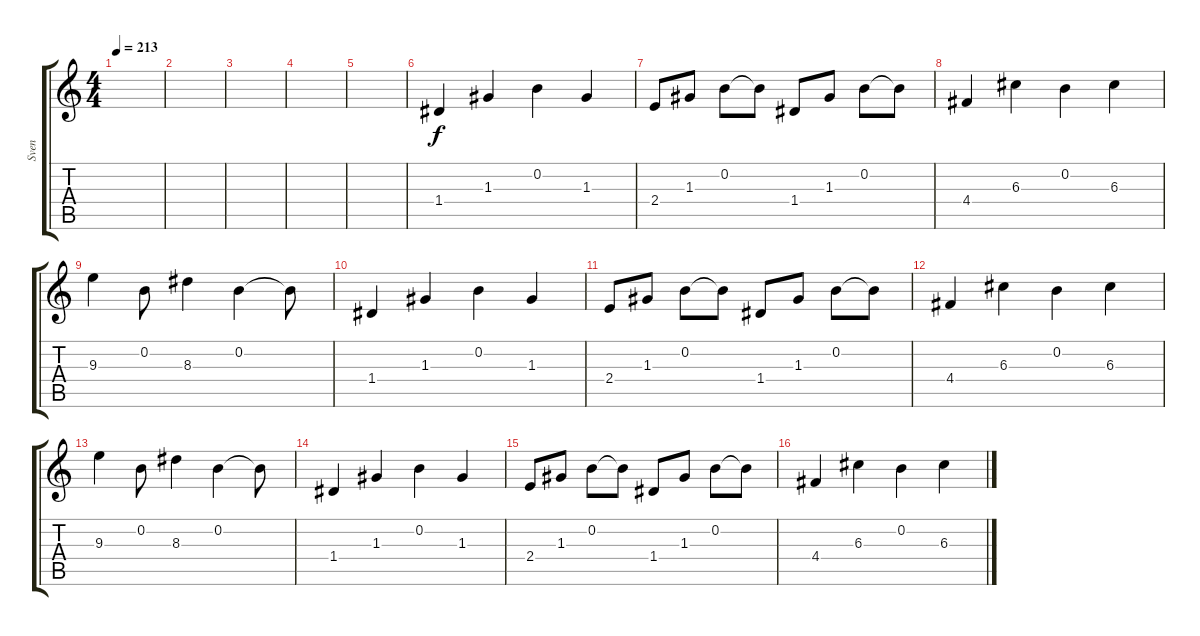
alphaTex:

\track ("Sven " "Sven ") {instrument electricguitarclean}
\staff {score tabs}
\tuning (E4 B3 G3 D3 A2 E2) {hide}
\ts (4 4)
\tempo 213
\clef g2
\ks c
|
|
|
|
|
1.4.4 1.3.4 0.2.4 1.3.4 |
2.4.8 1.3.8 0.2.8 0.2{t}.8 1.4.8 1.3.8 0.2.8 0.2{t}.8 |
4.4.4 6.3.4 0.2.4 6.3.4 |
9.3.4 0.2.8 8.3.4 0.2.4 0.2{t}.8 |
1.4.4 1.3.4 0.2.4 1.3.4 |
2.4.8 1.3.8 0.2.8 0.2{t}.8 1.4.8 1.3.8 0.2.8 0.2{t}.8 |
4.4.4 6.3.4 0.2.4 6.3.4 |
9.3.4 0.2.8 8.3.4 0.2.4 0.2{t}.8 |
1.4.4 1.3.4 0.2.4 1.3.4 |
2.4.8 1.3.8 0.2.8 0.2{t}.8 1.4.8 1.3.8 0.2.8 0.2{t}.8 |
4.4.4 6.3.4 0.2.4 6.3.4
